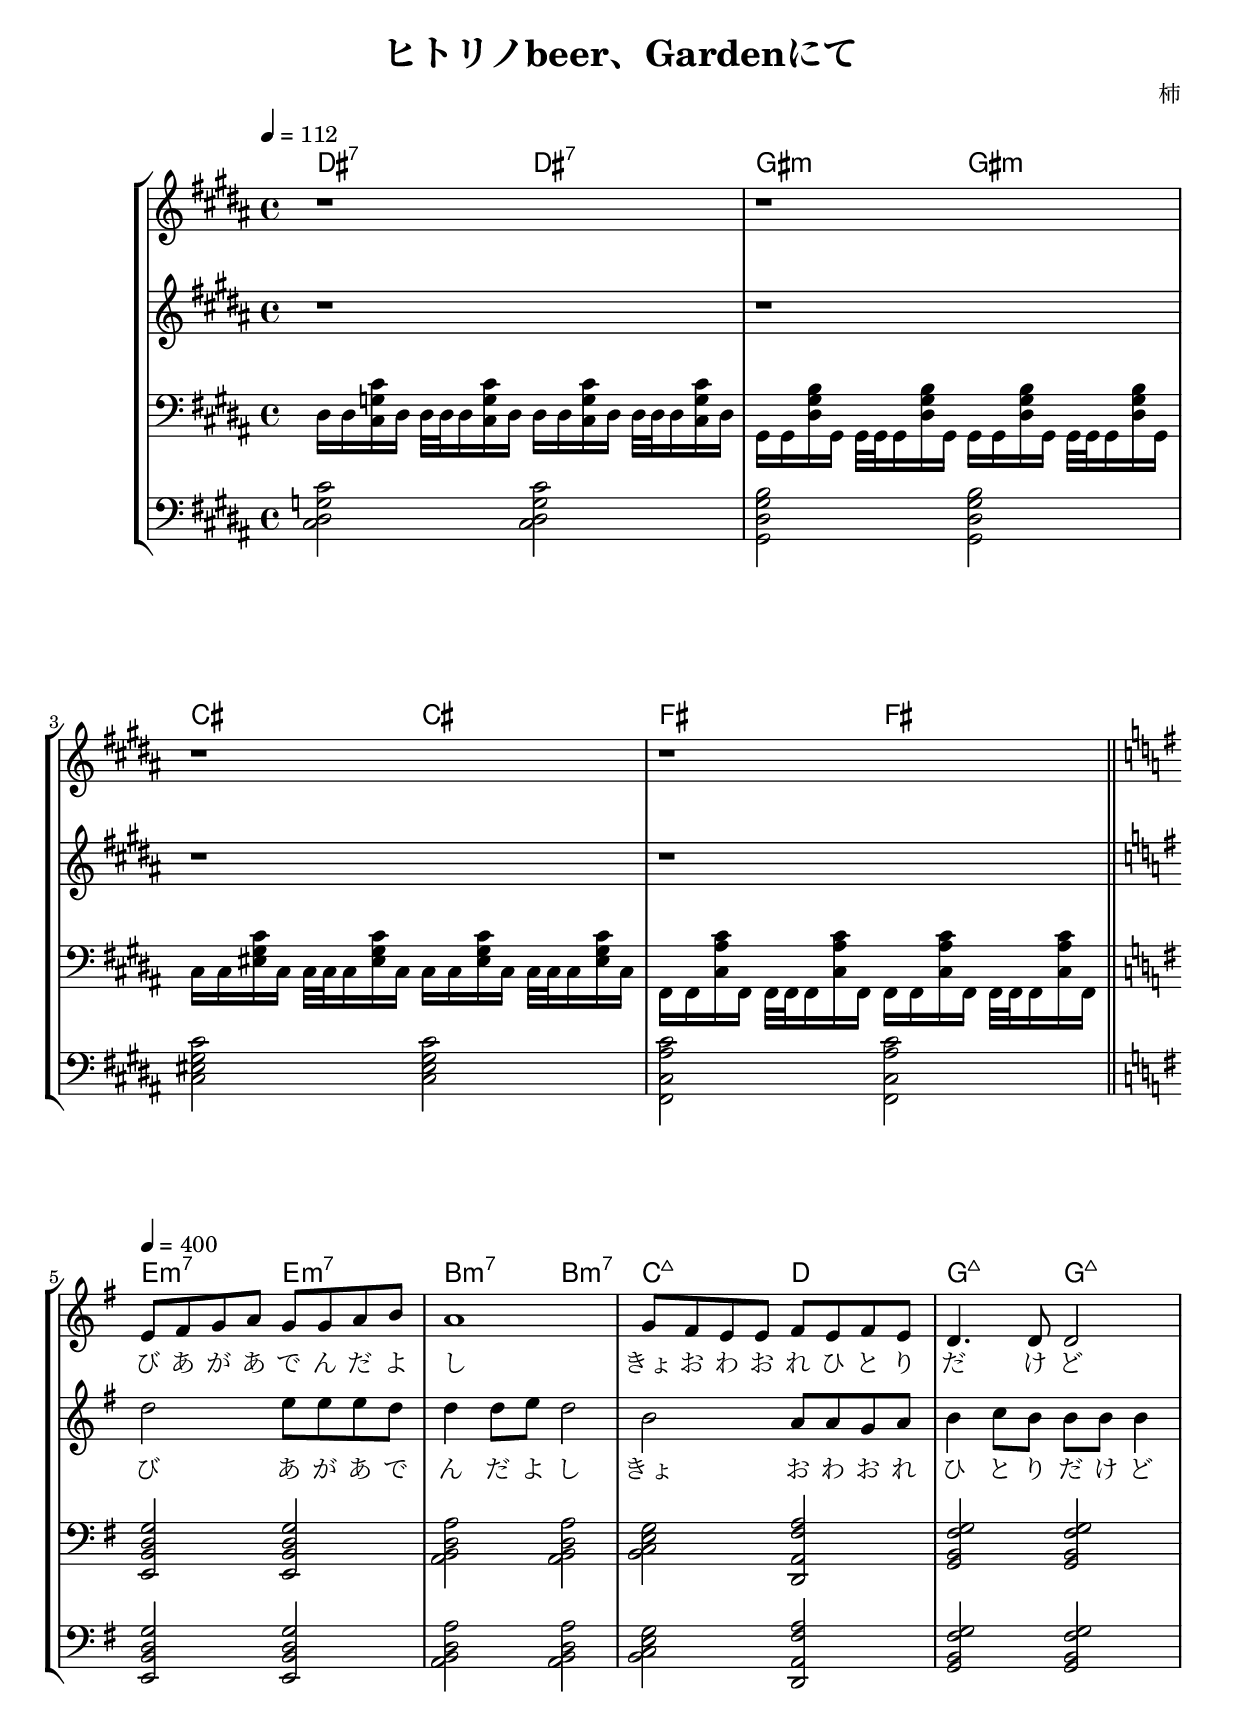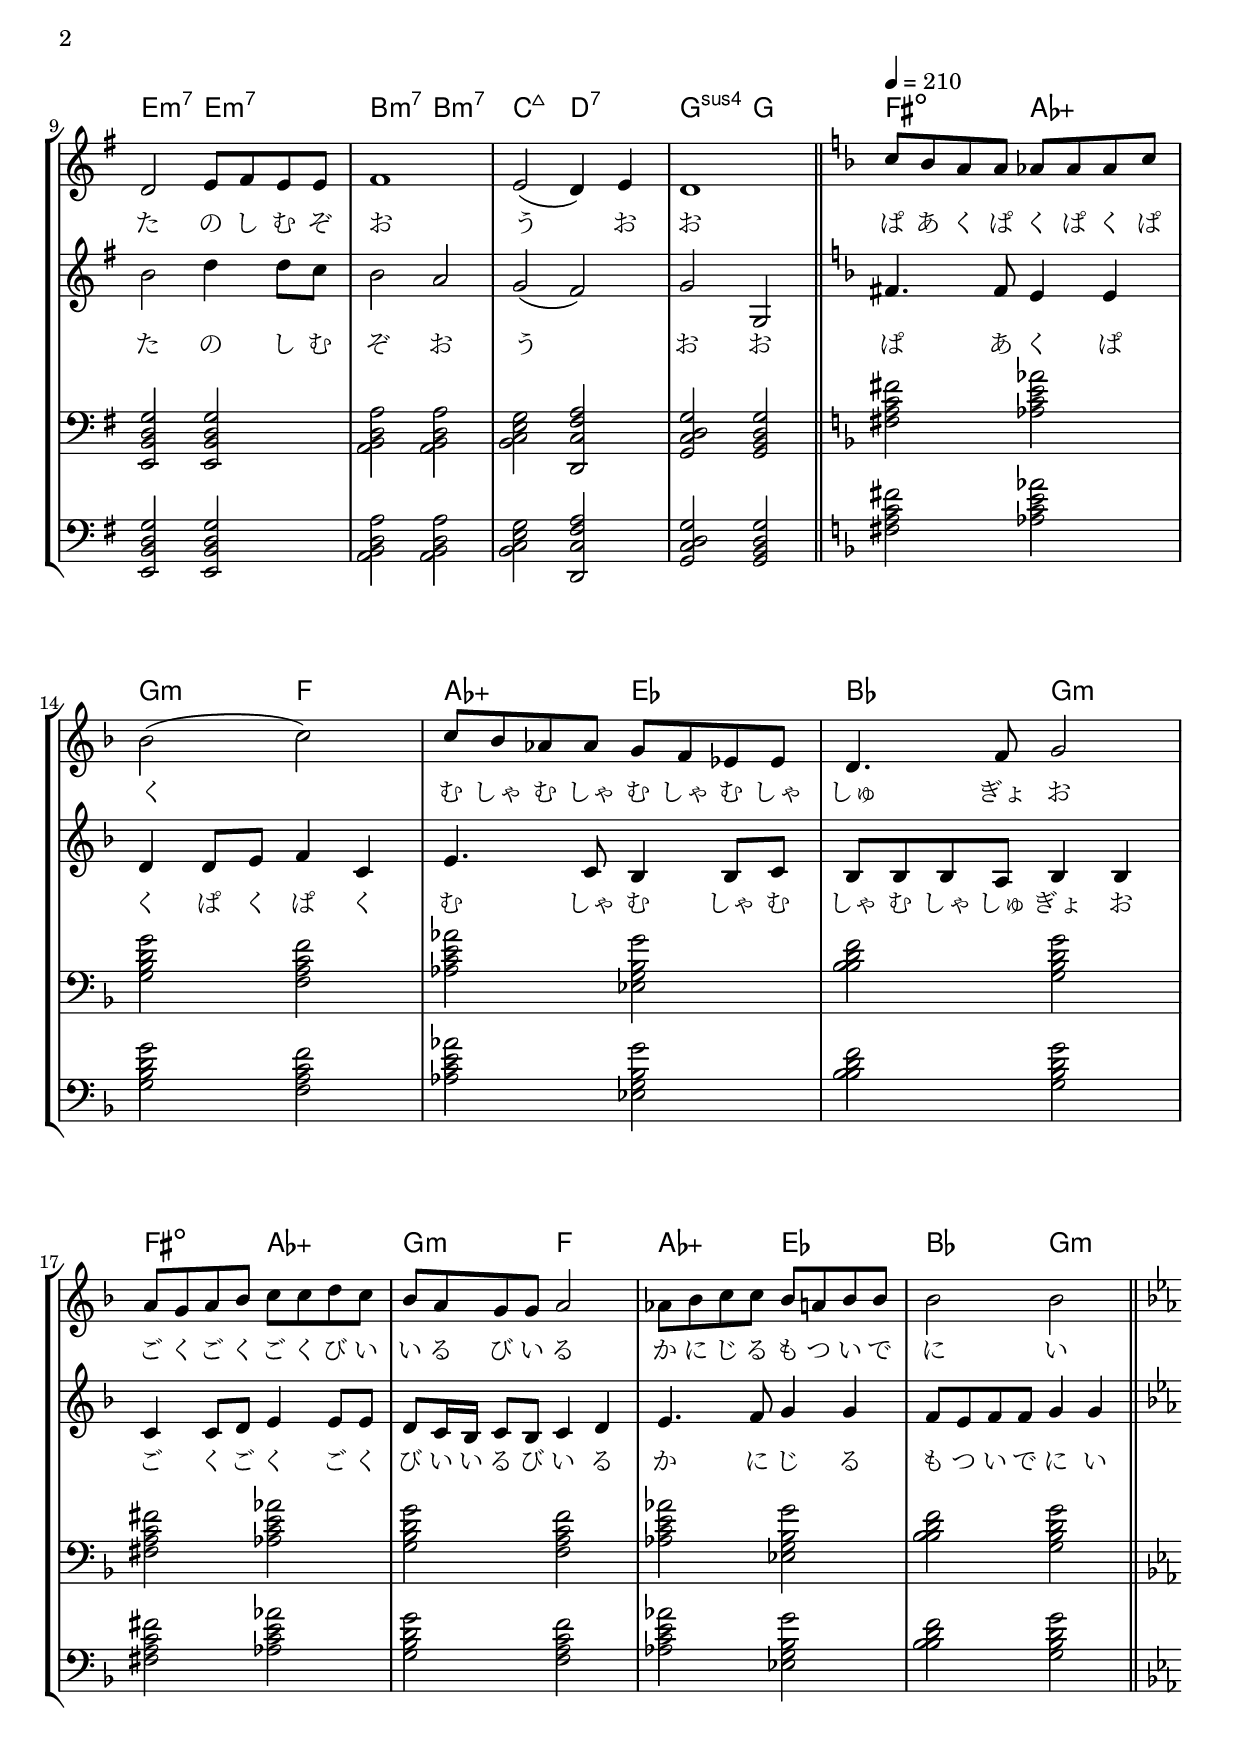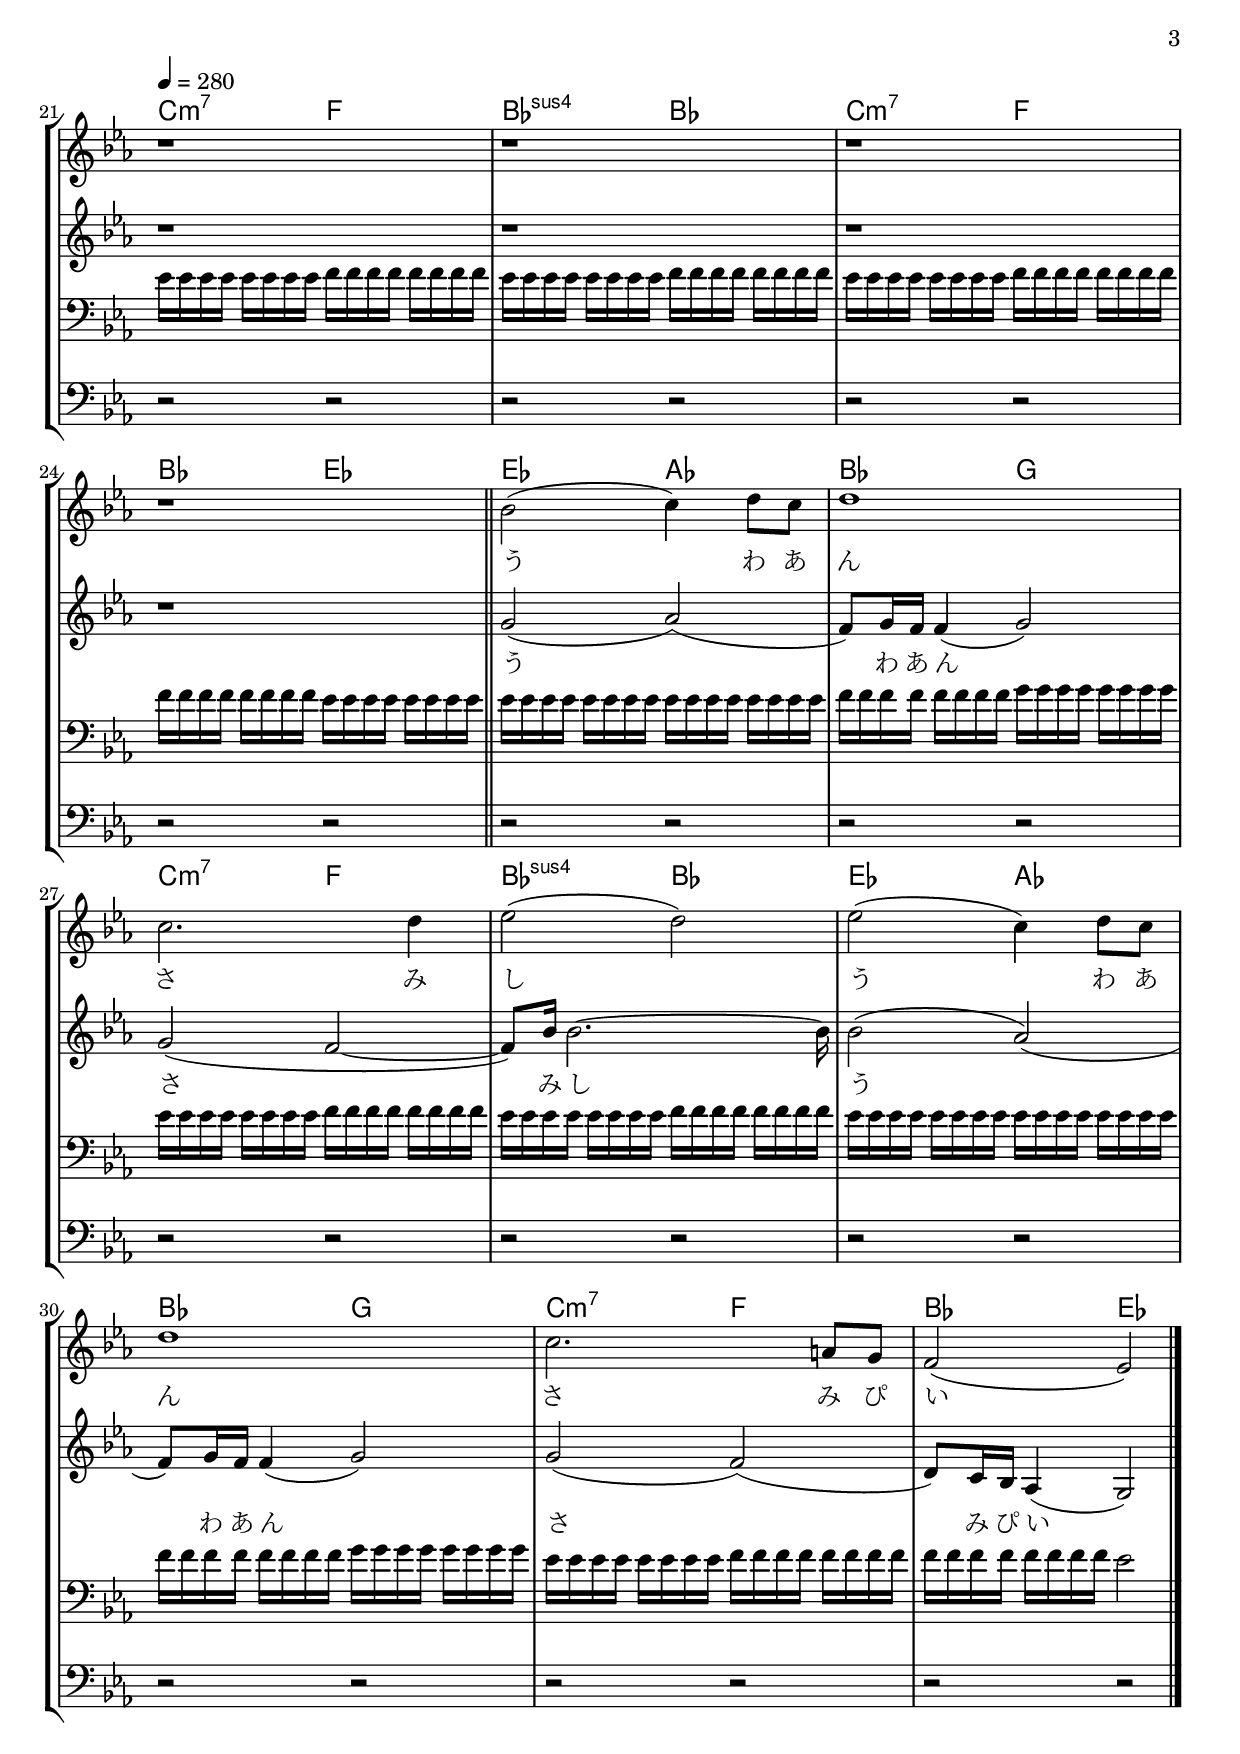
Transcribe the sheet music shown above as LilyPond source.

\version "2.12.1"

\header {
	title = \markup {ヒトリノbeer、Gardenにて}
	composer = \markup \center-column {柿}
}

harmony = \chordmode {
	dis2:7 dis:7 gis:m gis:m cis cis fis fis 

	e:min7 e:min7 b:min7 b:min7 c:maj7 d g:maj7 g:maj7 e:min7 e:min7 b:min7 b:min7 c:maj7 d:7 g:sus4 g 

	fis:dim as:aug g:m f as:aug es bes g:m fis:dim as:aug g:m f as:aug es bes g:m 

	c:min7 f bes:sus4 bes c:min7 f bes es 

	es as bes g c:min7 f bes:sus4 bes es as bes g c:min7 f bes es 
}

melody = {
	\key b \major
	\tempo 4 = 112
	r1 | r1 | r1 | r1   
	\set Staff.midiInstrument = #"mmi0.42"
		\key g \major
	\tempo 4 = 400
e'8  fis'8  g'8  a'8  g'8  g'8  a'8  b'8 
	a'1 
	g'8  fis'8  e'8  e'8  fis'8  e'8  fis'8  e'8 
	d'4.  d'8  d'2 
	d'2  e'8  fis'8  e'8  e'8 
	fis'1 
	e'2  (d'4)  e'4 
	d'1
	\set Staff.midiInstrument = #"mmi0.42"
		\key f \major
	\tempo 4 = 210
c''8  bes'8  a'8  a'8  as'8  as'8  as'8  c''8 
	bes'2  (c''2) 
	c''8  bes'8  as'8  as'8  g'8  f'8  es'8  es'8 
	d'4.  f'8  g'2 
	a'8  g'8  a'8  bes'8  c''8  c''8  d''8  c''8 
	bes'8  a'8  g'8  g'8  a'2 
	as'8  bes'8  c''8  c''8  bes'8  a'8  bes'8  bes'8 
	bes'2  bes'2
	\key es \major
	\tempo 4 = 280
	r1 | r1 | r1 | r1   
	\set Staff.midiInstrument = #"mmi0.42"
	bes'2  (c''4)  d''8  c''8 
	d''1 
	c''2.  d''4 
	es''2  (d''2) 
	es''2  (c''4)  d''8  c''8 
	d''1 
	c''2.  a'8  g'8 
	f'2  (es'2)
	\bar "|."
}

words = \lyricmode {
	
	び  あ  が  あ  で  ん  だ  よ  し  きょ  お  わ  お  れ  ひ  と  り  だ  け  ど  た  の  し  む  ぞ  お  う  お  お  
	ぱ  あ  く  ぱ  く  ぱ  く  ぱ  く  む  しゃ  む  しゃ  む  しゃ  む  しゃ  しゅ  ぎょ  お  ご  く  ご  く  ご  く  び  い  い  る  び  い  る  か  に  じ  る  も  つ  い  で  に  い  
	
	う  わ  あ  ん  さ  み  し  う  わ  あ  ん  さ  み  ぴ  い  
}

secondmelody = {
	\key b \major
	\tempo 4 = 112
	r1 | r1 | r1 | r1   
	\set Staff.midiInstrument = #"Lead 1 (square)"
		\key g \major
	\tempo 4 = 400
d''2  e''8  e''8  e''8  d''8 
	d''4  d''8  e''8  d''2 
	b'2  a'8  a'8  g'8  a'8 
	b'4  c''8  b'8  b'8  b'8  b'4 
	b'2  d''4  d''8  c''8 
	b'2  a'2 
	g'2  (fis'2) 
	g'2  g2
	\set Staff.midiInstrument = #"Gunshot"
		\key f \major
	\tempo 4 = 210
fis'4.  fis'8  e'4  e'4 
	d'4  d'8  e'8  f'4  c'4 
	e'4.  c'8  bes4  bes8  c'8 
	bes8  bes8  bes8  a8  bes4  bes4 
	c'4  c'8  d'8  e'4  e'8  e'8 
	d'8  c'16  bes16  c'8  bes8  c'4  d'4 
	e'4.  f'8  g'4  g'4 
	f'8  e'8  f'8  f'8  g'4  g'4
	\key es \major
	\tempo 4 = 280
	r1 | r1 | r1 | r1   
	\set Staff.midiInstrument = #"FX 4 (atmosphere)"
	g'2  (as'2) 
	(f'8)  g'16  f'16  f'4  (g'2) 
	g'2  (f'2~ 
	f'8)  bes'16  bes'2.~bes'16 
	bes'2  (as'2) 
	(f'8)  g'16  f'16  f'4  (g'2) 
	g'2  (f'2) 
	(d'8)  c'16  bes16  as4  (g2)
	\bar "|."
}

secondwords = \lyricmode {
	
	び  あ  が  あ  で  ん  だ  よ  し  きょ  お  わ  お  れ  ひ  と  り  だ  け  ど  た  の  し  む  ぞ  お  う  お  お  
	ぱ  あ  く  ぱ  く  ぱ  く  ぱ  く  む  しゃ  む  しゃ  む  しゃ  む  しゃ  しゅ  ぎょ  お  ご  く  ご  く  ご  く  び  い  い  る  び  い  る  か  に  じ  る  も  つ  い  で  に  い  
	
	う  わ  あ  ん  さ  み  し  う  わ  あ  ん  さ  み  ぴ  い  
}

tempochange = {
	\tempo 4 = 112
	r1 | r1 | r1 | r1 \bar "||"
	\tempo 4 = 400
	r1 | r1 | r1 | r1 | r1 | r1 | r1 | r1 \bar "||"
	\tempo 4 = 210
	r1 | r1 | r1 | r1 | r1 | r1 | r1 | r1 \bar "||"
	\tempo 4 = 280
	r1 | r1 | r1 | r1 \bar "||"
	\tempo 4 = 280
	r1 | r1 | r1 | r1 | r1 | r1 | r1 | r1 \bar "|."
}

mainacc = {
	\clef bass
	\set Staff.midiInstrument = #"Pad 6 (metallic)"
	\key b \major
	\tempo 4 = 112
	dis16 dis16 <cis g cis'>16 dis16   dis32 dis32 dis16 <cis g cis'>16 dis16
	dis16 dis16 <cis g cis'>16 dis16   dis32 dis32 dis16 <cis g cis'>16 dis16
	gis,16 gis,16 <dis gis b>16 gis,16   gis,32 gis,32 gis,16 <dis gis b>16 gis,16
	gis,16 gis,16 <dis gis b>16 gis,16   gis,32 gis,32 gis,16 <dis gis b>16 gis,16
	cis16 cis16 <eis gis cis'>16 cis16   cis32 cis32 cis16 <eis gis cis'>16 cis16
	cis16 cis16 <eis gis cis'>16 cis16   cis32 cis32 cis16 <eis gis cis'>16 cis16
	fis,16 fis,16 <cis ais cis'>16 fis,16   fis,32 fis,32 fis,16 <cis ais cis'>16 fis,16
	fis,16 fis,16 <cis ais cis'>16 fis,16   fis,32 fis,32 fis,16 <cis ais cis'>16 fis,16
	\bar "||"

	\set Staff.midiInstrument = #"Pad 6 (metallic)"
	\key g \major
	\tempo 4 = 400
	<e, b, d g>2
	<e, b, d g>2
	<b, a, d a>2
	<b, a, d a>2
	<c b, e g>2
	<d, a, fis a>2
	<g, b, fis g>2
	<g, b, fis g>2
	<e, b, d g>2
	<e, b, d g>2
	<b, a, d a>2
	<b, a, d a>2
	<c b, e g>2
	<d, c fis a>2
	<g, c d g>2
	<g, b, d g>2
	\bar "||"

	\set Staff.midiInstrument = #"Agogo"
	\key f \major
	\tempo 4 = 210
	<fis a c' fis'>2
	<as c' e' as'>2
	<g bes d' g'>2
	<f a c' f'>2
	<as c' e' as'>2
	<es g bes g'>2
	<bes bes d' f'>2
	<g bes d' g'>2
	<fis a c' fis'>2
	<as c' e' as'>2
	<g bes d' g'>2
	<f a c' f'>2
	<as c' e' as'>2
	<es g bes g'>2
	<bes bes d' f'>2
	<g bes d' g'>2
	\bar "||"

	\set Staff.midiInstrument = #"Pad 6 (metallic)"
	\key es \major
	\tempo 4 = 280
	es'16 es'16 es'16 es'16 es'16 es'16 es'16 es'16
	f'16 f'16 f'16 f'16 f'16 f'16 f'16 f'16
	es'16 es'16 es'16 es'16 es'16 es'16 es'16 es'16
	f'16 f'16 f'16 f'16 f'16 f'16 f'16 f'16
	es'16 es'16 es'16 es'16 es'16 es'16 es'16 es'16
	f'16 f'16 f'16 f'16 f'16 f'16 f'16 f'16
	f'16 f'16 f'16 f'16 f'16 f'16 f'16 f'16
	es'16 es'16 es'16 es'16 es'16 es'16 es'16 es'16
	\bar "||"

	\set Staff.midiInstrument = #"Pad 6 (metallic)"
	es'16 es'16 es'16 es'16 es'16 es'16 es'16 es'16
	es'16 es'16 es'16 es'16 es'16 es'16 es'16 es'16
	f'16 f'16 f'16 f'16 f'16 f'16 f'16 f'16
	g'16 g'16 g'16 g'16 g'16 g'16 g'16 g'16
	es'16 es'16 es'16 es'16 es'16 es'16 es'16 es'16
	f'16 f'16 f'16 f'16 f'16 f'16 f'16 f'16
	es'16 es'16 es'16 es'16 es'16 es'16 es'16 es'16
	f'16 f'16 f'16 f'16 f'16 f'16 f'16 f'16
	es'16 es'16 es'16 es'16 es'16 es'16 es'16 es'16
	es'16 es'16 es'16 es'16 es'16 es'16 es'16 es'16
	f'16 f'16 f'16 f'16 f'16 f'16 f'16 f'16
	g'16 g'16 g'16 g'16 g'16 g'16 g'16 g'16
	es'16 es'16 es'16 es'16 es'16 es'16 es'16 es'16
	f'16 f'16 f'16 f'16 f'16 f'16 f'16 f'16
	f'16 f'16 f'16 f'16 f'16 f'16 f'16 f'16
	es'2
	\bar "|."
}

subacc = {
	\clef bass
	\set Staff.midiInstrument = #"Violin"
	\key b \major
	\tempo 4 = 112
	<dis cis g cis'>2
	<dis cis g cis'>2
	<gis, dis gis b>2
	<gis, dis gis b>2
	<cis eis gis cis'>2
	<cis eis gis cis'>2
	<fis, cis ais cis'>2
	<fis, cis ais cis'>2
	\bar "||"

	\set Staff.midiInstrument = #"FX 2 (soundtrack)"
	\key g \major
	\tempo 4 = 400
	<e, b, d g>2
	<e, b, d g>2
	<b, a, d a>2
	<b, a, d a>2
	<c b, e g>2
	<d, a, fis a>2
	<g, b, fis g>2
	<g, b, fis g>2
	<e, b, d g>2
	<e, b, d g>2
	<b, a, d a>2
	<b, a, d a>2
	<c b, e g>2
	<d, c fis a>2
	<g, c d g>2
	<g, b, d g>2
	\bar "||"

	\set Staff.midiInstrument = #"Woodblock"
	\key f \major
	\tempo 4 = 210
	<fis a c' fis'>2
	<as c' e' as'>2
	<g bes d' g'>2
	<f a c' f'>2
	<as c' e' as'>2
	<es g bes g'>2
	<bes bes d' f'>2
	<g bes d' g'>2
	<fis a c' fis'>2
	<as c' e' as'>2
	<g bes d' g'>2
	<f a c' f'>2
	<as c' e' as'>2
	<es g bes g'>2
	<bes bes d' f'>2
	<g bes d' g'>2
	\bar "||"

	\set Staff.midiInstrument = #"Pad 1 (new age)"
	\key es \major
	\tempo 4 = 280
	r2
	r2
	r2
	r2
	r2
	r2
	r2
	r2
	\bar "||"

	\set Staff.midiInstrument = #"Pad 1 (new age)"
	r2
	r2
	r2
	r2
	r2
	r2
	r2
	r2
	r2
	r2
	r2
	r2
	r2
	r2
	r2
	r2
	\bar "|."
}

percA = {
	\drummode {
	r1  |hh4 hh4 hh4 hh4  |r1  |hh4 hh4 hh2  \bar "||"
	r1 |r1 |r1 |r1 |r1 |r1 |r1 |r1 \bar "||"
	r1 |r1 |r1 |r1 |r1 |r1 |r1 |r1 \bar "||"
	r1 |r1 |r1 |r1 \bar "||"
	r1 |r1 |r1 |r1 |r1 |r1 |r1 |r1 \bar "|."
	}
}

percB = {
	\drummode {
	sn4 sn4 sn4 sn4  |r4 sn2 sn8. sn16  |sn4 sn4 sn4 sn4  |r4 sn4 r16 sn16 sn16 sn16 sn16 sn16 sn16 sn16  \bar "||"
	r1 |r1 |r1 |r1 |r1 |r1 |r1 |r1 \bar "||"
	r1 |r1 |r1 |r1 |r1 |r1 |r1 |r1 \bar "||"
	r1 |r1 |r1 |r1 \bar "||"
	r1 |r1 |r1 |r1 |r1 |r1 |r1 |r1 \bar "|."
	}
}

percC = {
	\drummode {
	bd16 bd16 bd16 bd16 bd16 bd16 bd16 bd16 bd16 bd16 bd16 bd16 bd16 bd16 bd16 bd16  |bd8 bd8 bd8 bd8 bd8 bd8 bd8 bd8  |bd16 bd16 bd16 bd16 bd16 bd16 bd16 bd16 bd16 bd16 bd16 bd16 bd16 bd16 bd16 bd16  |bd8 bd8 bd8 bd8 bd8 bd8 bd8 bd8  \bar "||"
	r1 |r1 |r1 |r1 |r1 |r1 |r1 |r1 \bar "||"
	r1 |r1 |r1 |r1 |r1 |r1 |r1 |r1 \bar "||"
	r1 |r1 |r1 |r1 \bar "||"
	r1 |r1 |r1 |r1 |r1 |r1 |r1 |r1 \bar "|."
	}
}

percD = {
	\drummode {
	r1  |r8 hho4 hho4 hho4 hho8  |r1  |r8 hho4 hho2 r8  \bar "||"
	r1 |r1 |r1 |r1 |r1 |r1 |r1 |r1 \bar "||"
	r1 |r1 |r1 |r1 |r1 |r1 |r1 |r1 \bar "||"
	r1 |r1 |r1 |r1 \bar "||"
	r1 |r1 |r1 |r1 |r1 |r1 |r1 |r1 \bar "|."
	}
}

percE = {
	\drummode {
	cymc4 cymc4 cymc4 cymc4  |r1 |cymc4 cymc4 cymc4 cymc4  |r1 \bar "||"
	r1 |r1 |r1 |r1 |r1 |r1 |r1 |r1 \bar "||"
	r1 |r1 |r1 |r1 |r1 |r1 |r1 |r1 \bar "||"
	r1 |r1 |r1 |r1 \bar "||"
	r1 |r1 |r1 |r1 |r1 |r1 |r1 |r1 \bar "|."
	}
}

percF = {
	\drummode {
	r8 tommh2 tommh8. tommh16 tommh8  |r1 |r8 tommh2 tommh8. tommh16 tommh8  |r1 \bar "||"
	r1 | r1 | r1 | r1 | r1 | r1 | r1 | r1 \bar "||"
	r1 | r1 | r1 | r1 | r1 | r1 | r1 | r1 \bar "||"
	r1 | r1 | r1 | r1 \bar "||"
	r1 | r1 | r1 | r1 | r1 | r1 | r1 | r1 \bar "|."
	}
}

percG = {
	\drummode {
	r4. toml16 toml2 toml16  |r1 |r4. toml16 toml2 toml16  |r1 \bar "||"
	r1 | r1 | r1 | r1 | r1 | r1 | r1 | r1 \bar "||"
	r1 | r1 | r1 | r1 | r1 | r1 | r1 | r1 \bar "||"
	r1 | r1 | r1 | r1 \bar "||"
	r1 | r1 | r1 | r1 | r1 | r1 | r1 | r1 \bar "|."
	}
}

\score {
	<<
		\new StaffGroup <<
			\new ChordNames {\harmony}
			\new Voice = "melody" {\melody}
			\new Lyrics \lyricsto "melody" \words
			\new Voice = "secondmelody" {\secondmelody}
			\new Lyrics \lyricsto "secondmelody" \secondwords
			\new Staff = "mainacc" {\mainacc}
			\new Staff = "subacc" {\subacc}
		>>
	>>
	\layout { }
}
